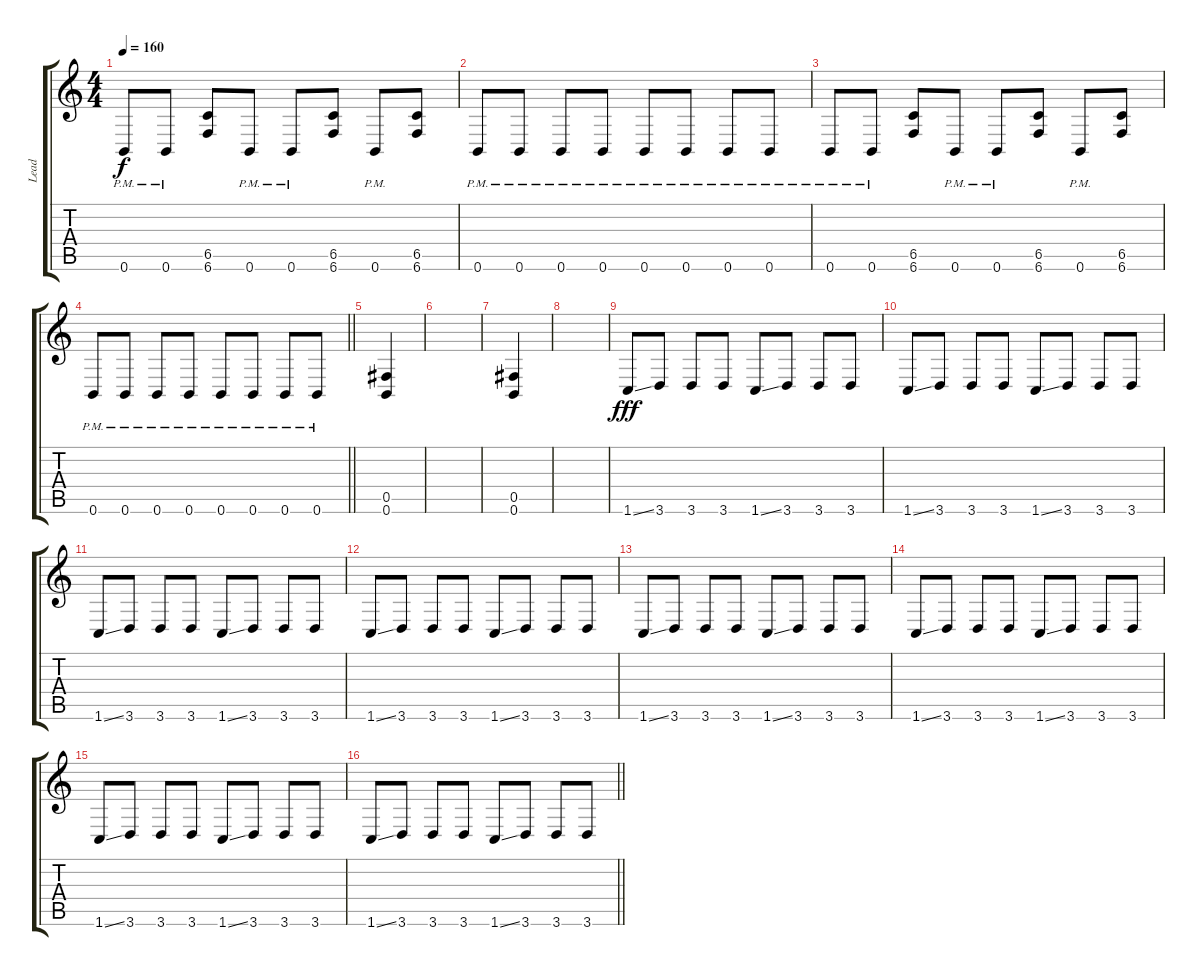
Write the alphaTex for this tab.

\track ("Lead" "Lead") {instrument distortionguitar}
\staff {score tabs}
\tuning (Db4 Ab3 E3 B2 Gb2 B1) {hide}
\ts (4 4)
\tempo 160
\clef g2
\ks c
0.6{pm}.8{dy f} 0.6{pm}.8 (6.5 6.6).8 0.6{pm}.8 0.6{pm}.8 (6.5 6.6).8 0.6{pm}.8 (6.5 6.6).8 |
0.6{pm}.8 0.6{pm}.8 0.6{pm}.8 0.6{pm}.8 0.6{pm}.8 0.6{pm}.8 0.6{pm}.8 0.6{pm}.8 |
0.6{pm}.8 0.6{pm}.8 (6.5 6.6).8 0.6{pm}.8 0.6{pm}.8 (6.5 6.6).8 0.6{pm}.8 (6.5 6.6).8 |
\barLineRight lightlight
0.6{pm}.8 0.6{pm}.8 0.6{pm}.8 0.6{pm}.8 0.6{pm}.8 0.6{pm}.8 0.6{pm}.8 0.6{pm}.8 |
(0.5 0.6).4 |
|
(0.5 0.6).4 |
|
1.6{ss}.8{dy fff} 3.6.8 3.6.8 3.6.8 1.6{ss}.8 3.6.8 3.6.8 3.6.8 |
1.6{ss}.8 3.6.8 3.6.8 3.6.8 1.6{ss}.8 3.6.8 3.6.8 3.6.8 |
1.6{ss}.8 3.6.8 3.6.8 3.6.8 1.6{ss}.8 3.6.8 3.6.8 3.6.8 |
1.6{ss}.8 3.6.8 3.6.8 3.6.8 1.6{ss}.8 3.6.8 3.6.8 3.6.8 |
1.6{ss}.8 3.6.8 3.6.8 3.6.8 1.6{ss}.8 3.6.8 3.6.8 3.6.8 |
1.6{ss}.8 3.6.8 3.6.8 3.6.8 1.6{ss}.8 3.6.8 3.6.8 3.6.8 |
1.6{ss}.8 3.6.8 3.6.8 3.6.8 1.6{ss}.8 3.6.8 3.6.8 3.6.8 |
\barLineRight lightlight
1.6{ss}.8 3.6.8 3.6.8 3.6.8 1.6{ss}.8 3.6.8 3.6.8 3.6.8
